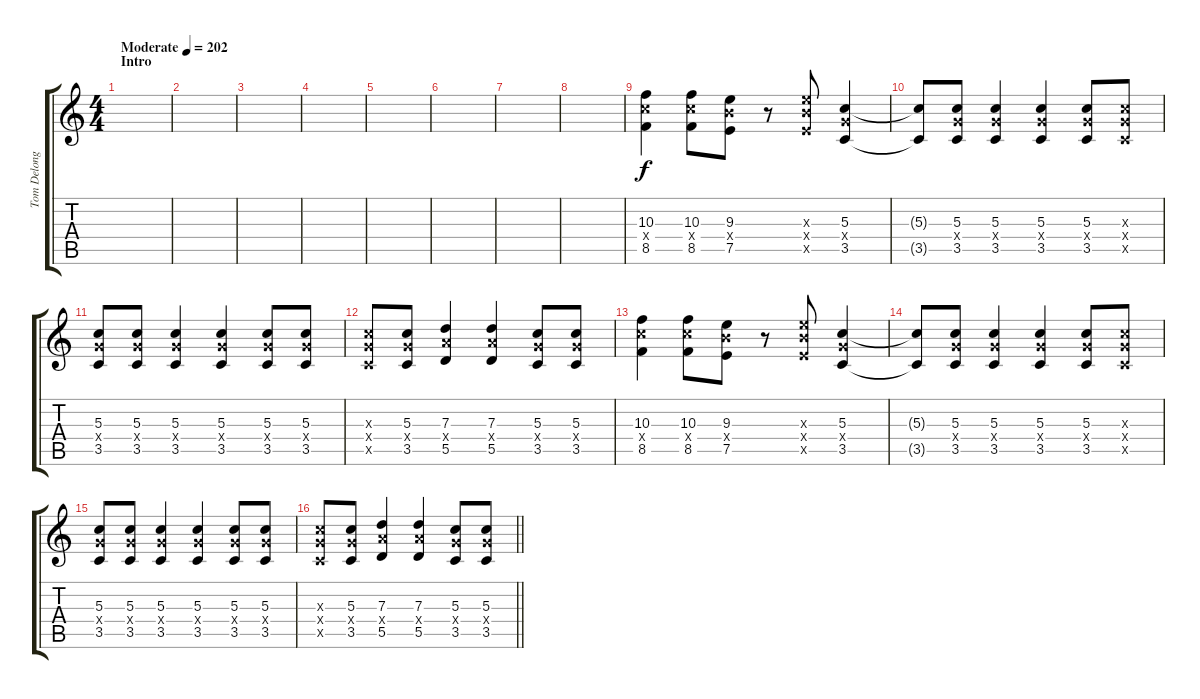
\track ("Tom Delonge - Guitar" "Tom Delong") {instrument distortionguitar}
\staff {score tabs}
\tuning (E4 B3 G3 D3 A2 E2) {hide}
\ts (4 4)
\section ("" "Intro")
\tempo (202 "Moderate")
\clef g2
\ks c
|
|
|
|
|
|
|
|
(10.3 10.4{x} 8.5).4 (10.3 10.4{x} 8.5).8 (9.3 9.4{x} 7.5).8 r.8 (9.3{x} 9.4{x} 7.5{x}).8 (5.3 5.4{x} 3.5).4 |
(5.3{t} 3.5{t}).8 (5.3 5.4{x} 3.5).8 (5.3 5.4{x} 3.5).4 (5.3 5.4{x} 3.5).4 (5.3 5.4{x} 3.5).8 (5.3{x} 5.4{x} 3.5{x}).8 |
(5.3 5.4{x} 3.5).8 (5.3 5.4{x} 3.5).8 (5.3 5.4{x} 3.5).4 (5.3 5.4{x} 3.5).4 (5.3 5.4{x} 3.5).8 (5.3 5.4{x} 3.5).8 |
(5.3{x} 5.4{x} 3.5{x}).8 (5.3 5.4{x} 3.5).8 (7.3 7.4{x} 5.5).4 (7.3 7.4{x} 5.5).4 (5.3 5.4{x} 3.5).8 (5.3 5.4{x} 3.5).8 |
(10.3 10.4{x} 8.5).4 (10.3 10.4{x} 8.5).8 (9.3 9.4{x} 7.5).8 r.8 (9.3{x} 9.4{x} 7.5{x}).8 (5.3 5.4{x} 3.5).4 |
(5.3{t} 3.5{t}).8 (5.3 5.4{x} 3.5).8 (5.3 5.4{x} 3.5).4 (5.3 5.4{x} 3.5).4 (5.3 5.4{x} 3.5).8 (5.3{x} 5.4{x} 3.5{x}).8 |
(5.3 5.4{x} 3.5).8 (5.3 5.4{x} 3.5).8 (5.3 5.4{x} 3.5).4 (5.3 5.4{x} 3.5).4 (5.3 5.4{x} 3.5).8 (5.3 5.4{x} 3.5).8 |
\barLineRight lightlight
(5.3{x} 5.4{x} 3.5{x}).8 (5.3 5.4{x} 3.5).8 (7.3 7.4{x} 5.5).4 (7.3 7.4{x} 5.5).4 (5.3 5.4{x} 3.5).8 (5.3 5.4{x} 3.5).8
